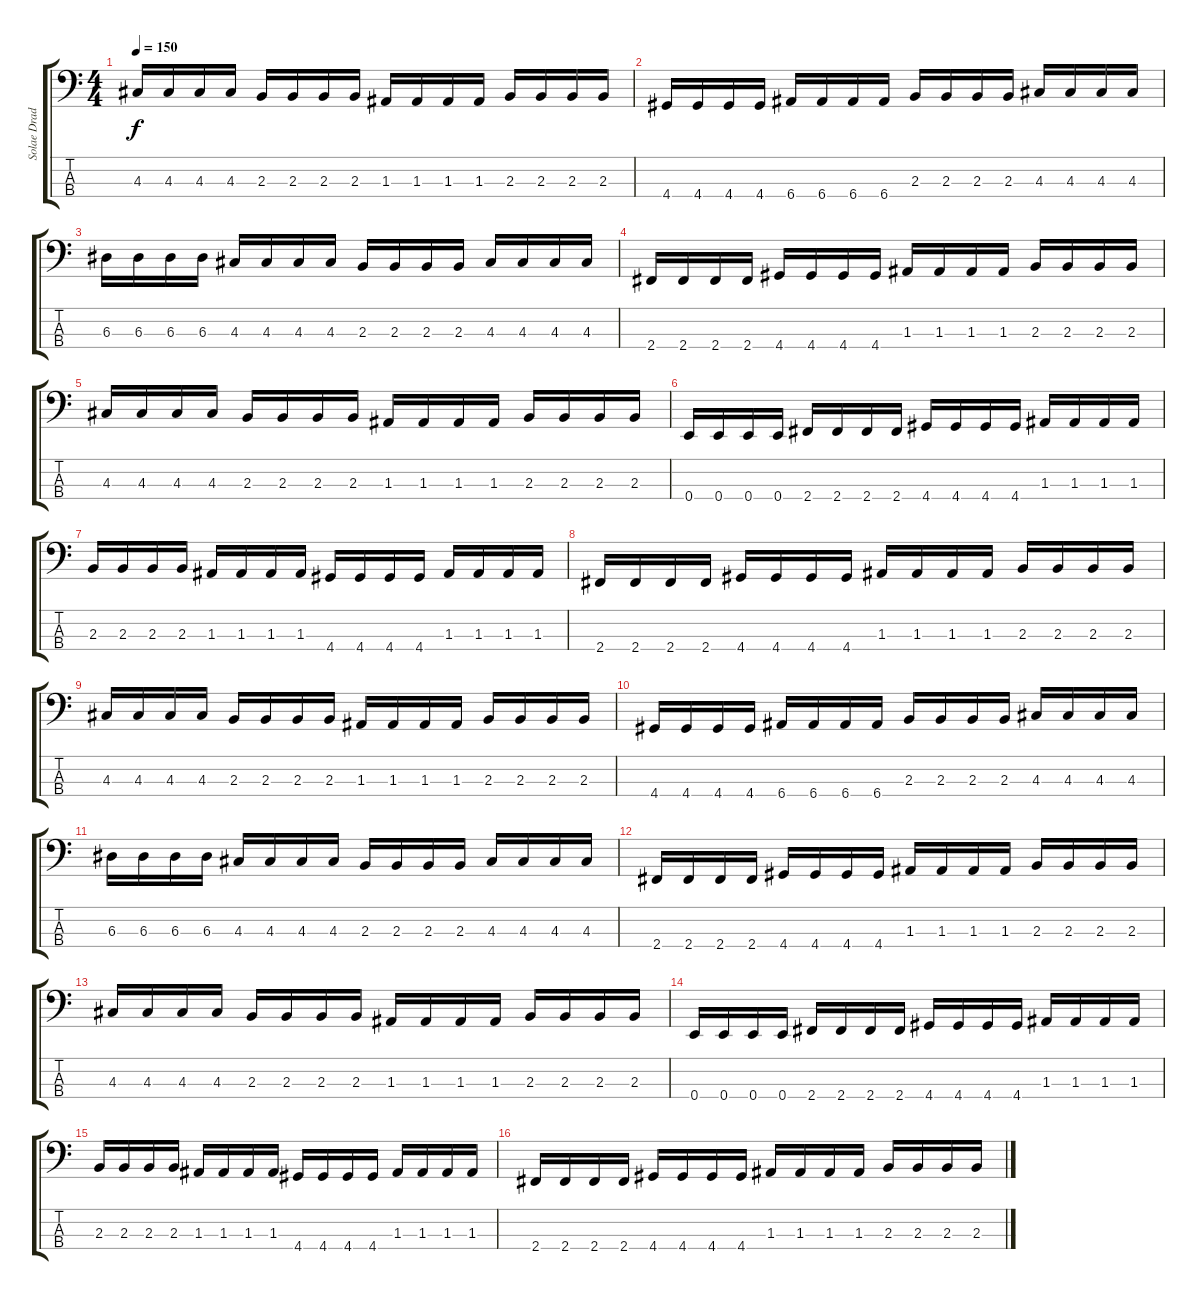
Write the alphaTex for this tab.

\track ("Solae Dradjun" "Solae Drad") {instrument electricbasspick}
\staff {score tabs}
\tuning (G2 D2 A1 E1) {hide}
\ts (4 4)
\tempo 150
\clef f4
\ks c
4.3.16{dy f} 4.3.16 4.3.16 4.3.16 2.3.16 2.3.16 2.3.16 2.3.16 1.3.16 1.3.16 1.3.16 1.3.16 2.3.16 2.3.16 2.3.16 2.3.16 |
4.4.16 4.4.16 4.4.16 4.4.16 6.4.16 6.4.16 6.4.16 6.4.16 2.3.16 2.3.16 2.3.16 2.3.16 4.3.16 4.3.16 4.3.16 4.3.16 |
6.3.16 6.3.16 6.3.16 6.3.16 4.3.16 4.3.16 4.3.16 4.3.16 2.3.16 2.3.16 2.3.16 2.3.16 4.3.16 4.3.16 4.3.16 4.3.16 |
2.4.16 2.4.16 2.4.16 2.4.16 4.4.16 4.4.16 4.4.16 4.4.16 1.3.16 1.3.16 1.3.16 1.3.16 2.3.16 2.3.16 2.3.16 2.3.16 |
4.3.16 4.3.16 4.3.16 4.3.16 2.3.16 2.3.16 2.3.16 2.3.16 1.3.16 1.3.16 1.3.16 1.3.16 2.3.16 2.3.16 2.3.16 2.3.16 |
0.4.16 0.4.16 0.4.16 0.4.16 2.4.16 2.4.16 2.4.16 2.4.16 4.4.16 4.4.16 4.4.16 4.4.16 1.3.16 1.3.16 1.3.16 1.3.16 |
2.3.16 2.3.16 2.3.16 2.3.16 1.3.16 1.3.16 1.3.16 1.3.16 4.4.16 4.4.16 4.4.16 4.4.16 1.3.16 1.3.16 1.3.16 1.3.16 |
2.4.16 2.4.16 2.4.16 2.4.16 4.4.16 4.4.16 4.4.16 4.4.16 1.3.16 1.3.16 1.3.16 1.3.16 2.3.16 2.3.16 2.3.16 2.3.16 |
4.3.16 4.3.16 4.3.16 4.3.16 2.3.16 2.3.16 2.3.16 2.3.16 1.3.16 1.3.16 1.3.16 1.3.16 2.3.16 2.3.16 2.3.16 2.3.16 |
4.4.16 4.4.16 4.4.16 4.4.16 6.4.16 6.4.16 6.4.16 6.4.16 2.3.16 2.3.16 2.3.16 2.3.16 4.3.16 4.3.16 4.3.16 4.3.16 |
6.3.16 6.3.16 6.3.16 6.3.16 4.3.16 4.3.16 4.3.16 4.3.16 2.3.16 2.3.16 2.3.16 2.3.16 4.3.16 4.3.16 4.3.16 4.3.16 |
2.4.16 2.4.16 2.4.16 2.4.16 4.4.16 4.4.16 4.4.16 4.4.16 1.3.16 1.3.16 1.3.16 1.3.16 2.3.16 2.3.16 2.3.16 2.3.16 |
4.3.16 4.3.16 4.3.16 4.3.16 2.3.16 2.3.16 2.3.16 2.3.16 1.3.16 1.3.16 1.3.16 1.3.16 2.3.16 2.3.16 2.3.16 2.3.16 |
0.4.16 0.4.16 0.4.16 0.4.16 2.4.16 2.4.16 2.4.16 2.4.16 4.4.16 4.4.16 4.4.16 4.4.16 1.3.16 1.3.16 1.3.16 1.3.16 |
2.3.16 2.3.16 2.3.16 2.3.16 1.3.16 1.3.16 1.3.16 1.3.16 4.4.16 4.4.16 4.4.16 4.4.16 1.3.16 1.3.16 1.3.16 1.3.16 |
2.4.16 2.4.16 2.4.16 2.4.16 4.4.16 4.4.16 4.4.16 4.4.16 1.3.16 1.3.16 1.3.16 1.3.16 2.3.16 2.3.16 2.3.16 2.3.16
